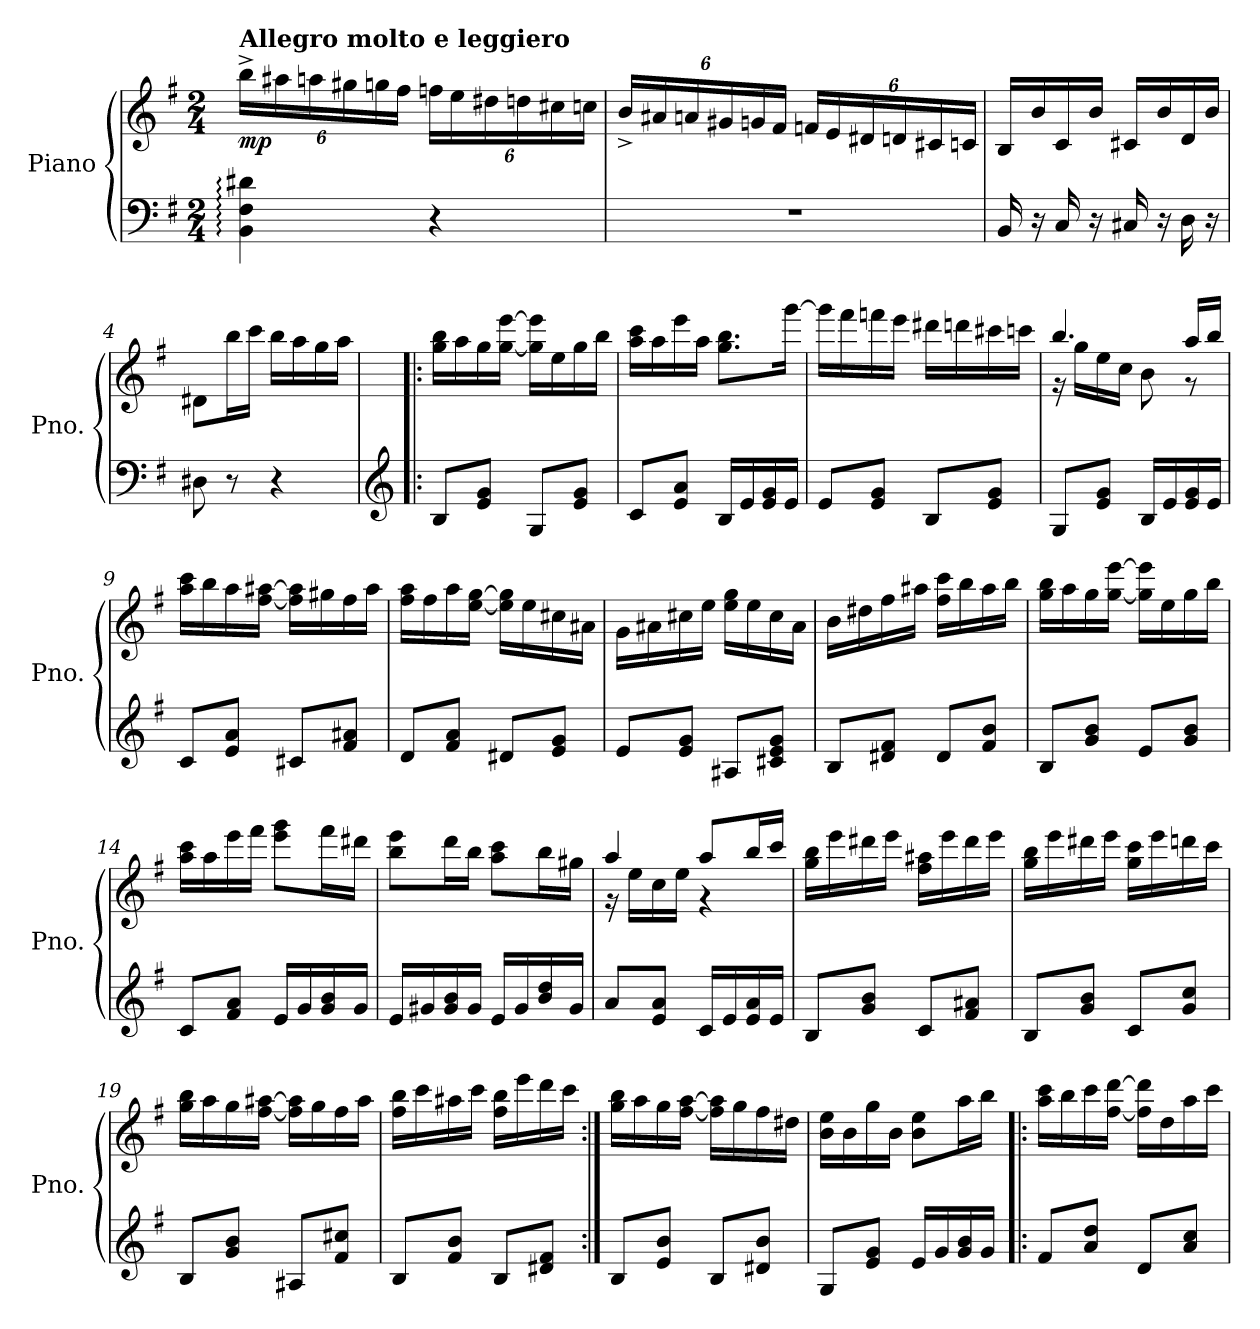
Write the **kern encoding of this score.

**kern	**kern	**dynam
*part1	*part1	*part1
*staff2	*staff1	*staff1/2
*I"Piano	*	*
*I'Pno.	*	*
*clefF4	*clefG2	*
*k[f#]	*k[f#]	*
*M2/4	*M2/4	*
*MM170	*MM170	*
*	*Xbrackettup	*
=1	=1	=1
!	!LO:TX:a:B:t=Allegro molto e leggiero	!
!	!	!LO:DY:b
4BB\: 4F#\: 4d#X\:	24bb^\LL	mp
.	24aa#X\	.
.	24aan\	.
.	24gg#X\	.
.	24ggn\	.
.	24ff#\JJ	.
4r	24ffn\LL	.
.	24ee\	.
.	24dd#X\	.
.	24ddn\	.
.	24cc#X\	.
.	24ccn\JJ	.
=2	=2	=2
2r	24b^/LL	.
.	24a#X/	.
.	24an/	.
.	24g#X/	.
.	24gn/	.
.	24f#/JJ	.
.	24fn/LL	.
.	24e/	.
.	24d#X/	.
.	24dn/	.
.	24c#X/	.
.	24cn/JJ	.
!!LO:LB:g=z
=3	=3	=3
16BB/	16B/LL	.
16r	16b/	.
16C/	16c/	.
16r	16b/JJ	.
16C#X/	16c#X/LL	.
16r	16b/	.
16D\	16d/	.
16r	16b/JJ	.
=4	=4	=4
8D#X\	8d#X\L	.
8r	16bb\L	.
.	16ccc\JJ	.
4r	16bb\LL	.
.	16aa\	.
.	16gg\	.
.	16aa\JJ	.
=5!|:	=5!|:	=5!|:
*clefG2	*	*
8B/L	16gg\ 16bb\LL	.
.	16aa\	.
8e/ 8g/J	16gg\	.
.	[16gg\ [16eee\JJ	.
8G/L	16gg\] 16eee\]LL	.
.	16ee\	.
8e/ 8g/J	16gg\	.
.	16bb\JJ	.
=6	=6	=6
8c/L	16aa\ 16ccc\LL	.
.	16aa\	.
8e/ 8a/J	16eee\	.
.	16aa\JJ	.
16B/LL	8.gg\ 8.bb\L	.
16e/	.	.
16e/ 16g/	.	.
16e/JJ	[16ggg\Jk	.
!!LO:LB:g=z
=7	=7	=7
8e/L	16ggg\LL]	.
.	16fff#\	.
8e/ 8g/J	16fffn\	.
.	16eee\JJ	.
8B/L	16ddd#X\LL	.
.	16dddn\	.
8e/ 8g/J	16ccc#X\	.
.	16cccn\JJ	.
=8	=8	=8
*	*^	*
8G/L	4.bb/	16r	.
.	.	16gg\LL	.
8e/ 8g/J	.	16ee\	.
.	.	16cc\JJ	.
16B/LL	.	8b\	.
16e/	.	.	.
16e/ 16g/	16aa/LL	8r	.
16e/JJ	16bb/JJ	.	.
*	*v	*v	*
=9	=9	=9
8c/L	16aa\ 16ccc\LL	.
.	16bb\	.
8e/ 8a/J	16aa\	.
.	[16ff#\ [16aa#X\JJ	.
8c#X/L	16ff#\] 16aa#\]LL	.
.	16gg#X\	.
8f#/ 8a#X/J	16ff#\	.
.	16aa#\JJ	.
=10	=10	=10
8d/L	16ff#\ 16aa\LL	.
.	16ff#\	.
8f#/ 8a/J	16aa\	.
.	[16ee\ [16gg\JJ	.
8d#X/L	16ee\] 16gg\]LL	.
.	16ee\	.
8e/ 8g/J	16cc#X\	.
.	16a#X\JJ	.
!!LO:LB:g=z
=11	=11	=11
8e/L	16g\LL	.
.	16a#X\	.
8e/ 8g/J	16cc#X\	.
.	16ee\JJ	.
8A#X/L	16ee\ 16gg\LL	.
.	16ee\	.
8c#X/ 8e/ 8g/J	16cc#\	.
.	16a#\JJ	.
=12	=12	=12
8B/L	16b\LL	.
.	16dd#X\	.
8d#X/ 8f#/J	16ff#\	.
.	16aa#X\JJ	.
8d#/L	16ff#\ 16ccc\LL	.
.	16bb\	.
8f#/ 8b/J	16aa#\	.
.	16bb\JJ	.
=13	=13	=13
8B/L	16gg\ 16bb\LL	.
.	16aa\	.
8g/ 8b/J	16gg\	.
.	[16gg\ [16eee\JJ	.
8e/L	16gg\] 16eee\]LL	.
.	16ee\	.
8g/ 8b/J	16gg\	.
.	16bb\JJ	.
=14	=14	=14
8c/L	16aa\ 16ccc\LL	.
.	16aa\	.
8f#/ 8a/J	16eee\	.
.	16fff#\JJ	.
16e/LL	8eee\ 8ggg\L	.
16g/	.	.
16g/ 16b/	16fff#\L	.
16g/JJ	16ddd#X\JJ	.
!!LO:LB:g=z
=15	=15	=15
16e/LL	8bb\ 8eee\L	.
16g#X/	.	.
16g#/ 16b/	16ddd\L	.
16g#/JJ	16bb\JJ	.
16e/LL	8aa\ 8ccc\L	.
16g#/	.	.
16b/ 16dd/	16bb\L	.
16g#/JJ	16gg#X\JJ	.
=16	=16	=16
*	*^	*
8a/L	4aa/	16r	.
.	.	16ee\LL	.
8e/ 8a/J	.	16cc\	.
.	.	16ee\JJ	.
16c/LL	8aa/L	4r	.
16e/	.	.	.
16e/ 16a/	16bb/L	.	.
16e/JJ	16ccc/JJ	.	.
*	*v	*v	*
=17	=17	=17
8B/L	16gg\ 16bb\LL	.
.	16eee\	.
8g/ 8b/J	16ddd#X\	.
.	16eee\JJ	.
8c/L	16ff#\ 16aa#X\LL	.
.	16eee\	.
8f#/ 8a#X/J	16ddd#\	.
.	16eee\JJ	.
=18	=18	=18
8B/L	16gg\ 16bb\LL	.
.	16eee\	.
8g/ 8b/J	16ddd#X\	.
.	16eee\JJ	.
8c/L	16gg\ 16ccc\LL	.
.	16eee\	.
8g/ 8cc/J	16dddn\	.
.	16ccc\JJ	.
!!LO:PB:g=z
=19	=19	=19
8B/L	16gg\ 16bb\LL	.
.	16aa\	.
8g/ 8b/J	16gg\	.
.	[16ff#\ [16aa#X\JJ	.
8A#X/L	16ff#\] 16aa#\]LL	.
.	16gg\	.
8f#/ 8cc#X/J	16ff#\	.
.	16aa#\JJ	.
=20	=20	=20
8B/L	16ff#\ 16bb\LL	.
.	16ccc\	.
8f#/ 8b/J	16aa#X\	.
.	16ccc\JJ	.
8B/L	16ff#\ 16bb\LL	.
.	16eee\	.
8d#X/ 8f#/J	16ddd\	.
.	16ccc\JJ	.
=21:|!	=21:|!	=21:|!
8B/L	16gg\ 16bb\LL	.
.	16aa\	.
8e/ 8b/J	16gg\	.
.	[16ff#\ [16aa\JJ	.
8B/L	16ff#\] 16aa\]LL	.
.	16gg\	.
8d#X/ 8b/J	16ff#\	.
.	16dd#X\JJ	.
=22	=22	=22
8G/L	16b\ 16ee\LL	.
.	16b\	.
8e/ 8g/J	16gg\	.
.	16b\JJ	.
16e/LL	8b\ 8ee\L	.
16g/	.	.
16g/ 16b/	16aa\L	.
16g/JJ	16bb\JJ	.
!!LO:LB:g=z
=23!|:	=23!|:	=23!|:
8f#/L	16aa\ 16ccc\LL	.
.	16bb\	.
8a/ 8dd/J	16ccc\	.
.	[16ff#\ [16ddd\JJ	.
8d/L	16ff#\] 16ddd\]LL	.
.	16dd\	.
8a/ 8cc/J	16aa\	.
.	16ccc\JJ	.
=	=	=
*-	*-	*-
